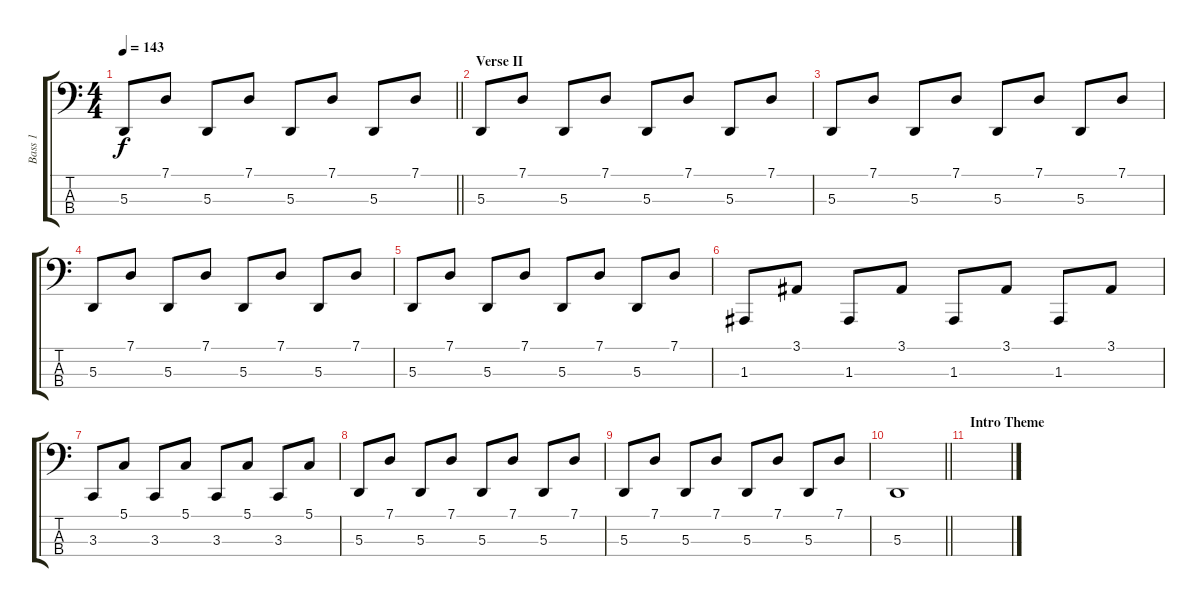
\track ("Bass 1" "Bass 1") {instrument synthbass1}
\staff {score tabs}
\tuning (G1 D1 A0 E0) {hide}
\ts (4 4)
\tempo 143
\clef f4
\barLineRight lightlight
\ks c
5.3.8{dy f} 7.1.8 5.3.8 7.1.8 5.3.8 7.1.8 5.3.8 7.1.8 |
\section ("" "Verse II")
5.3.8 7.1.8 5.3.8 7.1.8 5.3.8 7.1.8 5.3.8 7.1.8 |
5.3.8 7.1.8 5.3.8 7.1.8 5.3.8 7.1.8 5.3.8 7.1.8 |
5.3.8 7.1.8 5.3.8 7.1.8 5.3.8 7.1.8 5.3.8 7.1.8 |
5.3.8 7.1.8 5.3.8 7.1.8 5.3.8 7.1.8 5.3.8 7.1.8 |
1.3.8 3.1.8 1.3.8 3.1.8 1.3.8 3.1.8 1.3.8 3.1.8 |
3.3.8 5.1.8 3.3.8 5.1.8 3.3.8 5.1.8 3.3.8 5.1.8 |
5.3.8 7.1.8 5.3.8 7.1.8 5.3.8 7.1.8 5.3.8 7.1.8 |
5.3.8 7.1.8 5.3.8 7.1.8 5.3.8 7.1.8 5.3.8 7.1.8 |
\barLineRight lightlight
5.3.1 |
\section ("" "Intro Theme")
